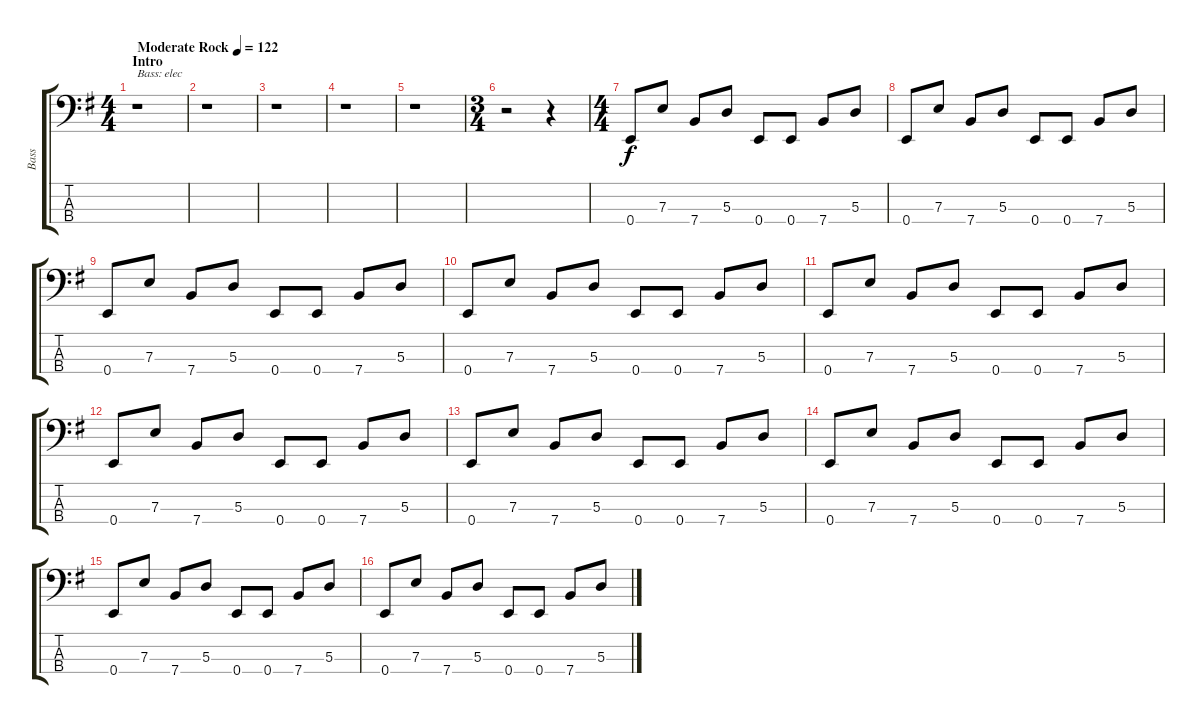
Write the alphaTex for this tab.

\track ("Bass" "Bass") {instrument electricbasspick}
\staff {score tabs}
\tuning (G2 D2 A1 E1) {hide}
\ts (4 4)
\section ("" "Intro")
\tempo (122 "Moderate Rock")
\clef f4
\ks eminor
r.1{txt "Bass: elec" dy f instrument electricbasspick} |
r.1 |
r.1 |
r.1 |
r.1 |
\ts (3 4)
r.2 r.4 |
\ts (4 4)
0.4.8 7.3.8 7.4.8 5.3.8 0.4.8 0.4.8 7.4.8 5.3.8 |
0.4.8 7.3.8 7.4.8 5.3.8 0.4.8 0.4.8 7.4.8 5.3.8 |
0.4.8 7.3.8 7.4.8 5.3.8 0.4.8 0.4.8 7.4.8 5.3.8 |
0.4.8 7.3.8 7.4.8 5.3.8 0.4.8 0.4.8 7.4.8 5.3.8 |
0.4.8 7.3.8 7.4.8 5.3.8 0.4.8 0.4.8 7.4.8 5.3.8 |
0.4.8 7.3.8 7.4.8 5.3.8 0.4.8 0.4.8 7.4.8 5.3.8 |
0.4.8 7.3.8 7.4.8 5.3.8 0.4.8 0.4.8 7.4.8 5.3.8 |
0.4.8 7.3.8 7.4.8 5.3.8 0.4.8 0.4.8 7.4.8 5.3.8 |
0.4.8 7.3.8 7.4.8 5.3.8 0.4.8 0.4.8 7.4.8 5.3.8 |
0.4.8 7.3.8 7.4.8 5.3.8 0.4.8 0.4.8 7.4.8 5.3.8
